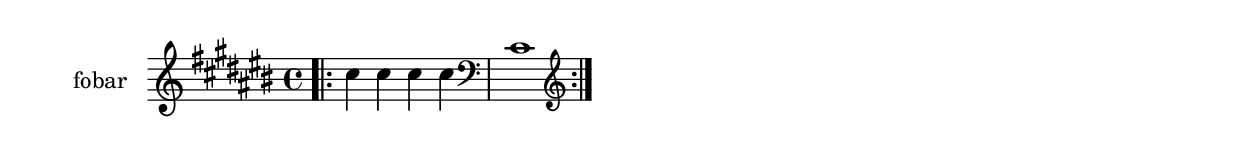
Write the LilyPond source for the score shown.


\version "2.1.7"
\header {

    texidoc = "Distances between prefatory items (eg. clef, bar, etc.)
   are done using engraving standard distances.  These distances
   depend on which items are combined."

}

\score { \notes \relative c'' {
	\property Staff.instrument = "fobar"
	\bar "||:"
	\key cis \major
	cis4 cis4 cis4 cis4 \clef bass  cis,1
	\clef treble
	\bar ":|"
}
\paper  { raggedright = ##t}
}

